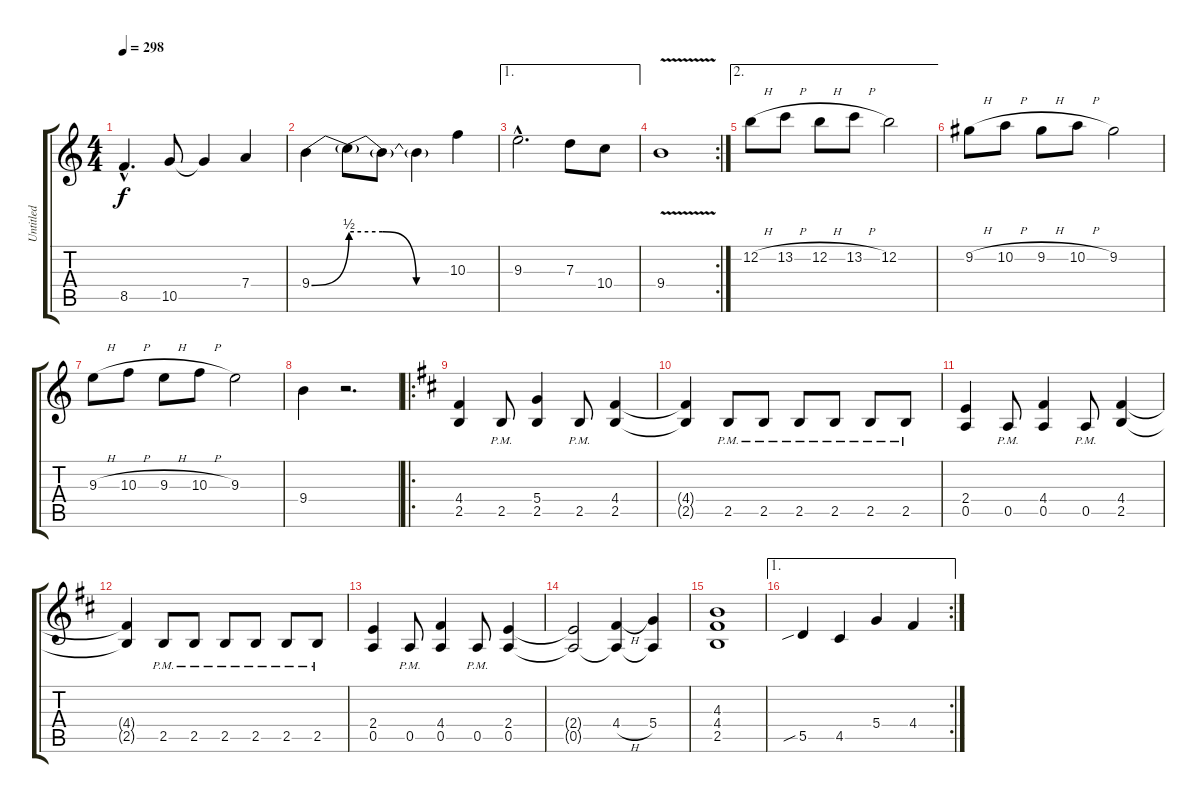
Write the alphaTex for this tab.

\track ("Untitled" "Untitled") {instrument distortionguitar}
\staff {score tabs}
\tuning (E4 B3 G3 D3 A2 E2) {hide}
\ts (4 4)
\tempo 298
\clef g2
\ks c
8.5{hac}.4{d dy f} 10.5.8 10.5{t}.4 7.4.4 |
9.4{be (bend 0 0 60 2)}.4 9.4{be (custom 0 2 20 2 40 0 60 0) t}.8 9.4{t}.8 9.4{t}.4 10.3.4 |
\ae 1
9.3{hac}.2{d} 7.3.8 10.4.8 |
\rc 2
9.4{v}.1 |
\ae 2
12.2{h}.8 13.2{h}.8 12.2{h}.8 13.2{h}.8 12.2.2 |
9.2{h}.8 10.2{h}.8 9.2{h}.8 10.2{h}.8 9.2.2 |
9.3{h}.8 10.3{h}.8 9.3{h}.8 10.3{h}.8 9.3.2 |
9.4.4 r.2{d} |
\ro
\ks d
(4.4 2.5).4 2.5{pm}.8 (5.4 2.5).4 2.5{pm}.8 (4.4 2.5).4 |
(4.4{t} 2.5{t}).4 2.5{pm}.8 2.5{pm}.8 2.5{pm}.8 2.5{pm}.8 2.5{pm}.8 2.5{pm}.8 |
(2.4 0.5).4 0.5{pm}.8 (4.4 0.5).4 0.5{pm}.8 (4.4 2.5).4 |
(4.4{t} 2.5{t}).4 2.5{pm}.8 2.5{pm}.8 2.5{pm}.8 2.5{pm}.8 2.5{pm}.8 2.5{pm}.8 |
(2.4 0.5).4 0.5{pm}.8 (4.4 0.5).4 0.5{pm}.8 (2.4 0.5).4 |
(2.4{t} 0.5{t}).2 (4.4{h} 0.5{t}).4 (5.4 0.5{t}).4 |
(4.3 4.4 2.5).1 |
\ae 1
\rc 2
5.5{sib}.4 4.5.4 5.4.4 4.4.4
